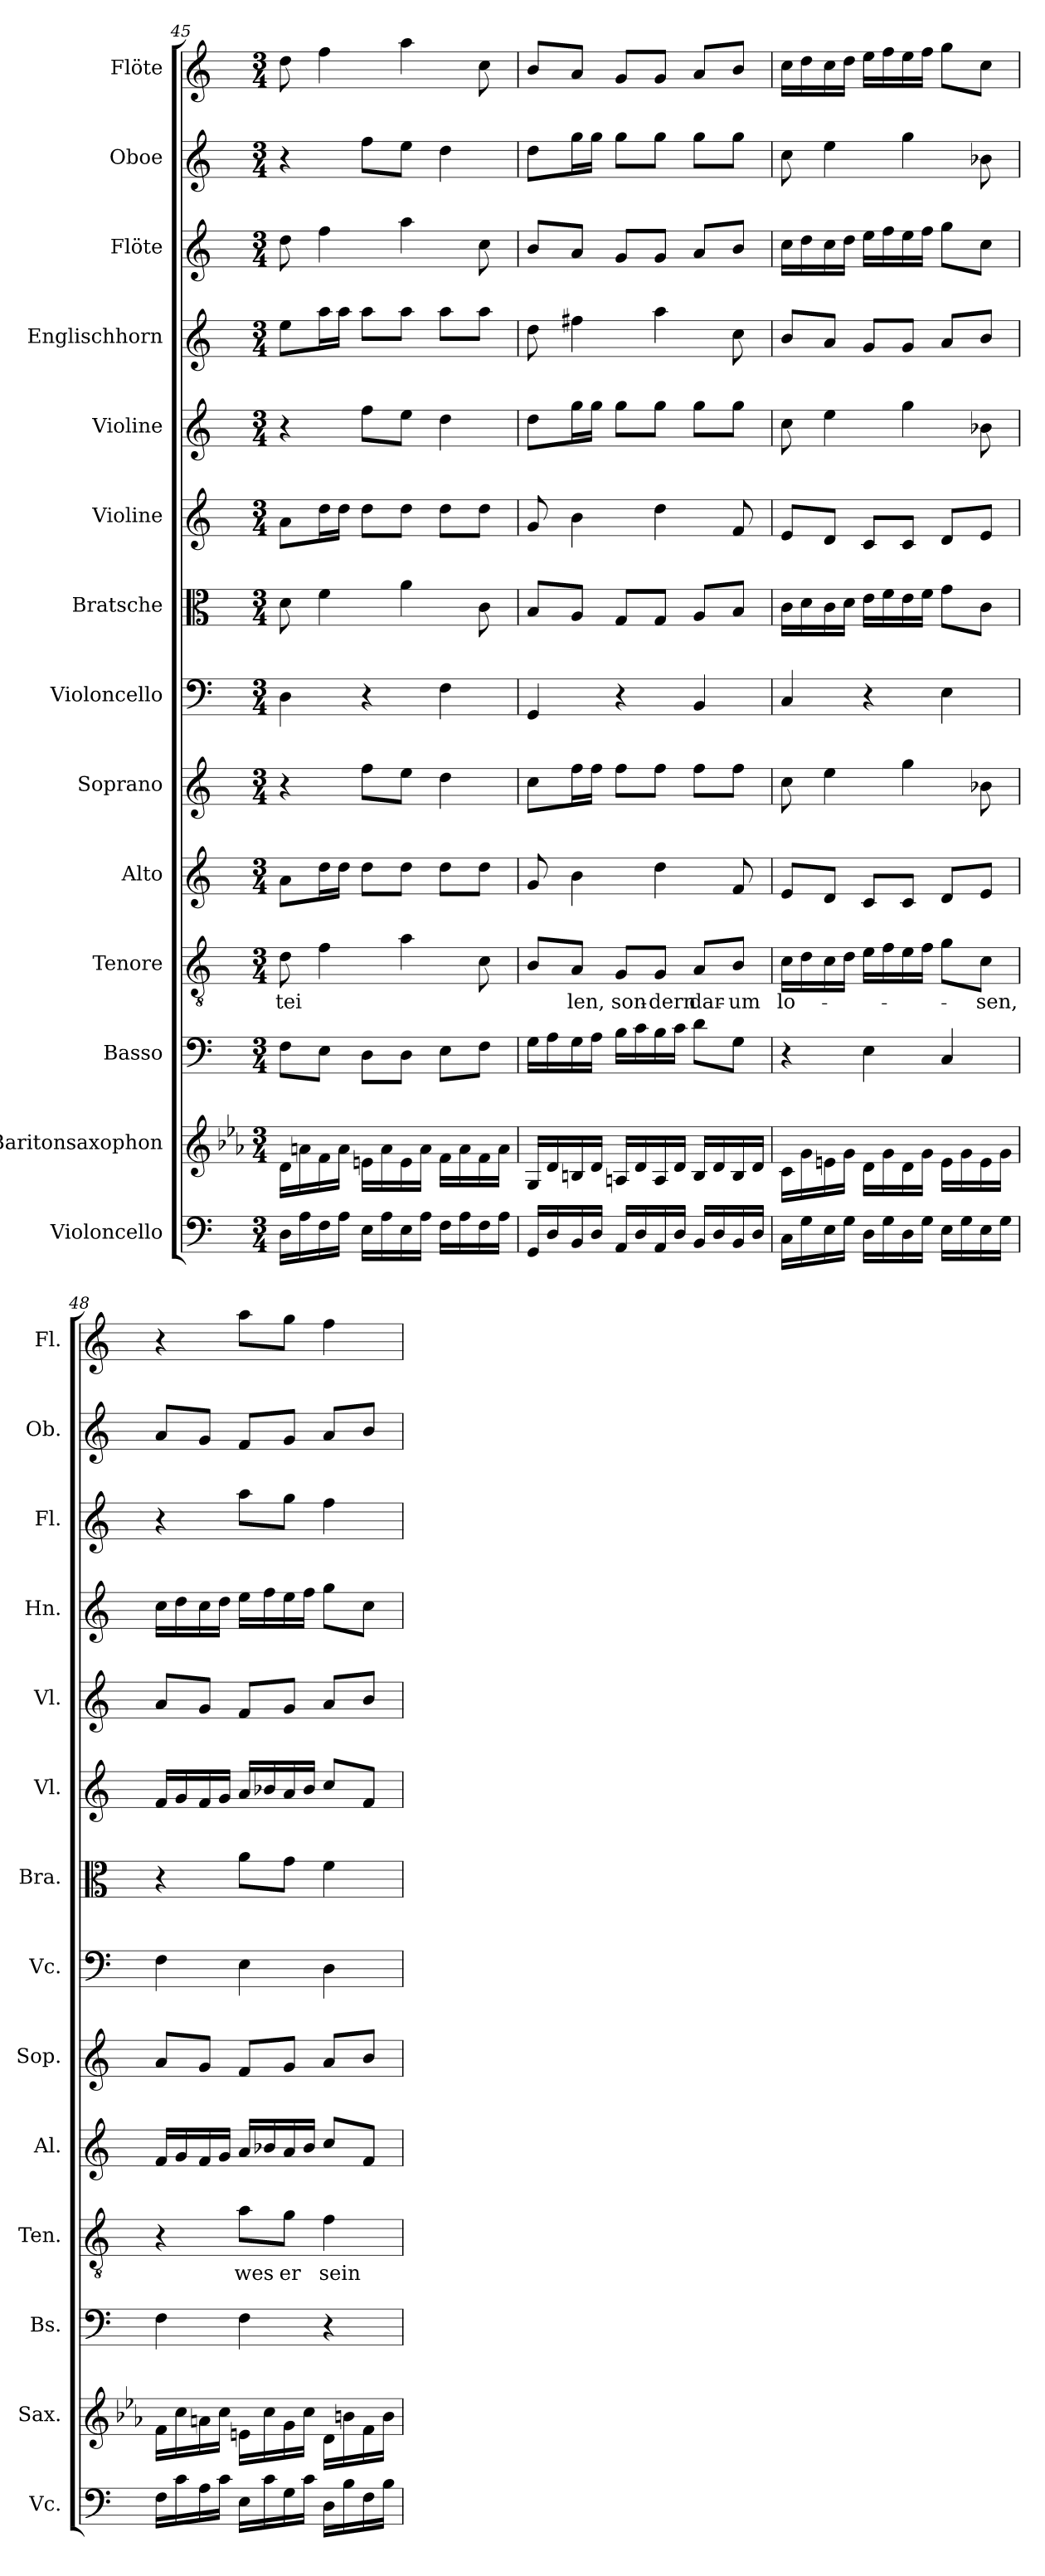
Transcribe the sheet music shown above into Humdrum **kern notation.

**kern	**kern	**kern	**kern	**text	**kern	**kern	**kern	**kern	**kern	**kern	**kern	**kern	**kern	**kern
*part14	*part13	*part12	*part11	*part11	*part10	*part9	*part8	*part7	*part6	*part5	*part4	*part3	*part2	*part1
*staff14	*staff13	*staff12	*staff11	*staff11	*staff10	*staff9	*staff8	*staff7	*staff6	*staff5	*staff4	*staff3	*staff2	*staff1
*I"Violoncello	*I"Baritonsaxophon	*I"Basso	*I"Tenore	*	*I"Alto	*I"Soprano	*I"Violoncello	*I"Bratsche	*I"Violine	*I"Violine	*I"Englischhorn	*I"Flöte	*I"Oboe	*I"Flöte
*I'Vc.	*I'Sax.	*I'Bs.	*I'Ten.	*	*I'Al.	*I'Sop.	*I'Vc.	*I'Bra.	*I'Vl.	*I'Vl.	*I'Hn.	*I'Fl.	*I'Ob.	*I'Fl.
!!LO:PB:g=z
*clefF4	*clefG2	*clefF4	*clefGv2	*	*clefG2	*clefG2	*clefF4	*clefC3	*clefG2	*clefG2	*clefG2	*clefG2	*clefG2	*clefG2
*	*ITrd12c21	*	*	*	*	*	*	*	*	*	*ITrd4c7	*	*	*
*k[]	*k[b-e-a-]	*k[]	*k[]	*	*k[]	*k[]	*k[]	*k[]	*k[]	*k[]	*k[b-]	*k[]	*k[]	*k[]
*M3/4	*M3/4	*M3/4	*M3/4	*	*M3/4	*M3/4	*M3/4	*M3/4	*M3/4	*M3/4	*M3/4	*M3/4	*M3/4	*M3/4
=45	=45	=45	=45	=45	=45	=45	=45	=45	=45	=45	=45	=45	=45	=45
!	!	!	!	!LO:LY:b	!	!	!	!	!	!	!	!	!	!
16D\LL	16D\LL	8F\L	8d\	-tei	8a\L	4r	4D\	8d\	8a\L	4r	8a\L	8dd\	4r	8dd\
16A\	16An\	.	.	.	.	.	.	.	.	.	.	.	.	.
16F\	16F\	8E\J	4f\	.	16dd\L	.	.	4f\	16dd\L	.	16dd\L	4ff\	.	4ff\
16A\JJ	16A\JJ	.	.	.	16dd\JJ	.	.	.	16dd\JJ	.	16dd\JJ	.	.	.
16E\LL	16En\LL	8D\L	.	.	8dd\L	8ff\L	4r	.	8dd\L	8ff\L	8dd\L	.	8ff\L	.
16A\	16A\	.	.	.	.	.	.	.	.	.	.	.	.	.
16E\	16E\	8D\J	4a\	.	8dd\J	8ee\J	.	4a\	8dd\J	8ee\J	8dd\J	4aa\	8ee\J	4aa\
16A\JJ	16A\JJ	.	.	.	.	.	.	.	.	.	.	.	.	.
16F\LL	16F\LL	8E\L	.	.	8dd\L	4dd\	4F\	.	8dd\L	4dd\	8dd\L	.	4dd\	.
16A\	16A\	.	.	.	.	.	.	.	.	.	.	.	.	.
16F\	16F\	8F\J	8c\	.	8dd\J	.	.	8c\	8dd\J	.	8dd\J	8cc\	.	8cc\
16A\JJ	16A\JJ	.	.	.	.	.	.	.	.	.	.	.	.	.
=46	=46	=46	=46	=46	=46	=46	=46	=46	=46	=46	=46	=46	=46	=46
16GG/LL	16GG/LL	16G\LL	8B/L	.	8g/	8cc\L	4GG/	8B/L	8g/	8dd\L	8g\	8b/L	8dd\L	8b/L
16D/	16D/	16A\	.	.	.	.	.	.	.	.	.	.	.	.
!	!	!	!	!LO:LY:b	!	!	!	!	!	!	!	!	!	!
16BB/	16BBn/	16G\	8A/J	len,	4b\	16ff\L	.	8A/J	4b\	16gg\L	4bn\	8a/J	16gg\L	8a/J
16D/JJ	16D/JJ	16A\JJ	.	.	.	16ff\JJ	.	.	.	16gg\JJ	.	.	16gg\JJ	.
!	!	!	!	!LO:LY:b	!	!	!	!	!	!	!	!	!	!
16AA/LL	16AAn/LL	16B\LL	8G/L	son-	.	8ff\L	4r	8G/L	.	8gg\L	.	8g/L	8gg\L	8g/L
16D/	16D/	16c\	.	.	.	.	.	.	.	.	.	.	.	.
!	!	!	!	!LO:LY:b	!	!	!	!	!	!	!	!	!	!
16AA/	16AA/	16B\	8G/J	-dern	4dd\	8ff\J	.	8G/J	4dd\	8gg\J	4dd\	8g/J	8gg\J	8g/J
16D/JJ	16D/JJ	16c\JJ	.	.	.	.	.	.	.	.	.	.	.	.
!	!	!	!	!LO:LY:b	!	!	!	!	!	!	!	!	!	!
16BB/LL	16BB/LL	8d\L	8A/L	dar-	.	8ff\L	4BB/	8A/L	.	8gg\L	.	8a/L	8gg\L	8a/L
16D/	16D/	.	.	.	.	.	.	.	.	.	.	.	.	.
!	!	!	!	!LO:LY:b	!	!	!	!	!	!	!	!	!	!
16BB/	16BB/	8G\J	8B/J	-um	8f/	8ff\J	.	8B/J	8f/	8gg\J	8f\	8b/J	8gg\J	8b/J
16D/JJ	16D/JJ	.	.	.	.	.	.	.	.	.	.	.	.	.
=47	=47	=47	=47	=47	=47	=47	=47	=47	=47	=47	=47	=47	=47	=47
!	!	!	!	!LO:LY:b	!	!	!	!	!	!	!	!	!	!
16C\LL	16C\LL	4r	16c\LL	lo-	8e/L	8cc\	4C/	16c\LL	8e/L	8cc\	8e/L	16cc\LL	8cc\	16cc\LL
16G\	16G\	.	16d\	.	.	.	.	16d\	.	.	.	16dd\	.	16dd\
16E\	16En\	.	16c\	.	8d/J	4ee\	.	16c\	8d/J	4ee\	8d/J	16cc\	4ee\	16cc\
16G\JJ	16G\JJ	.	16d\JJ	.	.	.	.	16d\JJ	.	.	.	16dd\JJ	.	16dd\JJ
16D\LL	16D\LL	4E\	16e\LL	.	8c/L	.	4r	16e\LL	8c/L	.	8c/L	16ee\LL	.	16ee\LL
16G\	16G\	.	16f\	.	.	.	.	16f\	.	.	.	16ff\	.	16ff\
16D\	16D\	.	16e\	.	8c/J	4gg\	.	16e\	8c/J	4gg\	8c/J	16ee\	4gg\	16ee\
16G\JJ	16G\JJ	.	16f\JJ	.	.	.	.	16f\JJ	.	.	.	16ff\JJ	.	16ff\JJ
16E\LL	16E\LL	4C/	8g\L	.	8d/L	.	4E\	8g\L	8d/L	.	8d/L	8gg\L	.	8gg\L
16G\	16G\	.	.	.	.	.	.	.	.	.	.	.	.	.
!	!	!	!	!LO:LY:b	!	!	!	!	!	!	!	!	!	!
16E\	16E\	.	8c\J	-sen,	8e/J	8b-X\	.	8c\J	8e/J	8b-X\	8e/J	8cc\J	8b-X\	8cc\J
16G\JJ	16G\JJ	.	.	.	.	.	.	.	.	.	.	.	.	.
!!LO:PB:g=z
=48	=48	=48	=48	=48	=48	=48	=48	=48	=48	=48	=48	=48	=48	=48
16F\LL	16F\LL	4F\	4r	.	16f/LL	8a/L	4F\	4r	16f/LL	8a/L	16f\LL	4r	8a/L	4r
16c\	16c\	.	.	.	16g/	.	.	.	16g/	.	16g\	.	.	.
16A\	16An\	.	.	.	16f/	8g/J	.	.	16f/	8g/J	16f\	.	8g/J	.
16c\JJ	16c\JJ	.	.	.	16g/JJ	.	.	.	16g/JJ	.	16g\JJ	.	.	.
!	!	!	!	!LO:LY:b	!	!	!	!	!	!	!	!	!	!
16E\LL	16En\LL	4F\	8a\L	wes	16a/LL	8f/L	4E\	8a\L	16a/LL	8f/L	16a\LL	8aa\L	8f/L	8aa\L
16c\	16c\	.	.	.	16b-X/	.	.	.	16b-X/	.	16b-\	.	.	.
!	!	!	!	!LO:LY:b	!	!	!	!	!	!	!	!	!	!
16G\	16G\	.	8g\J	er	16a/	8g/J	.	8g\J	16a/	8g/J	16a\	8gg\J	8g/J	8gg\J
16c\JJ	16c\JJ	.	.	.	16b-/JJ	.	.	.	16b-/JJ	.	16b-\JJ	.	.	.
!	!	!	!	!LO:LY:b	!	!	!	!	!	!	!	!	!	!
16D\LL	16D\LL	4r	4f\	sein	8cc/L	8a/L	4D\	4f\	8cc/L	8a/L	8cc\L	4ff\	8a/L	4ff\
16B\	16Bn\	.	.	.	.	.	.	.	.	.	.	.	.	.
16F\	16F\	.	.	.	8f/J	8b/J	.	.	8f/J	8b/J	8f\J	.	8b/J	.
16B\JJ	16B\JJ	.	.	.	.	.	.	.	.	.	.	.	.	.
=	=	=	=	=	=	=	=	=	=	=	=	=	=	=
*-	*-	*-	*-	*-	*-	*-	*-	*-	*-	*-	*-	*-	*-	*-
